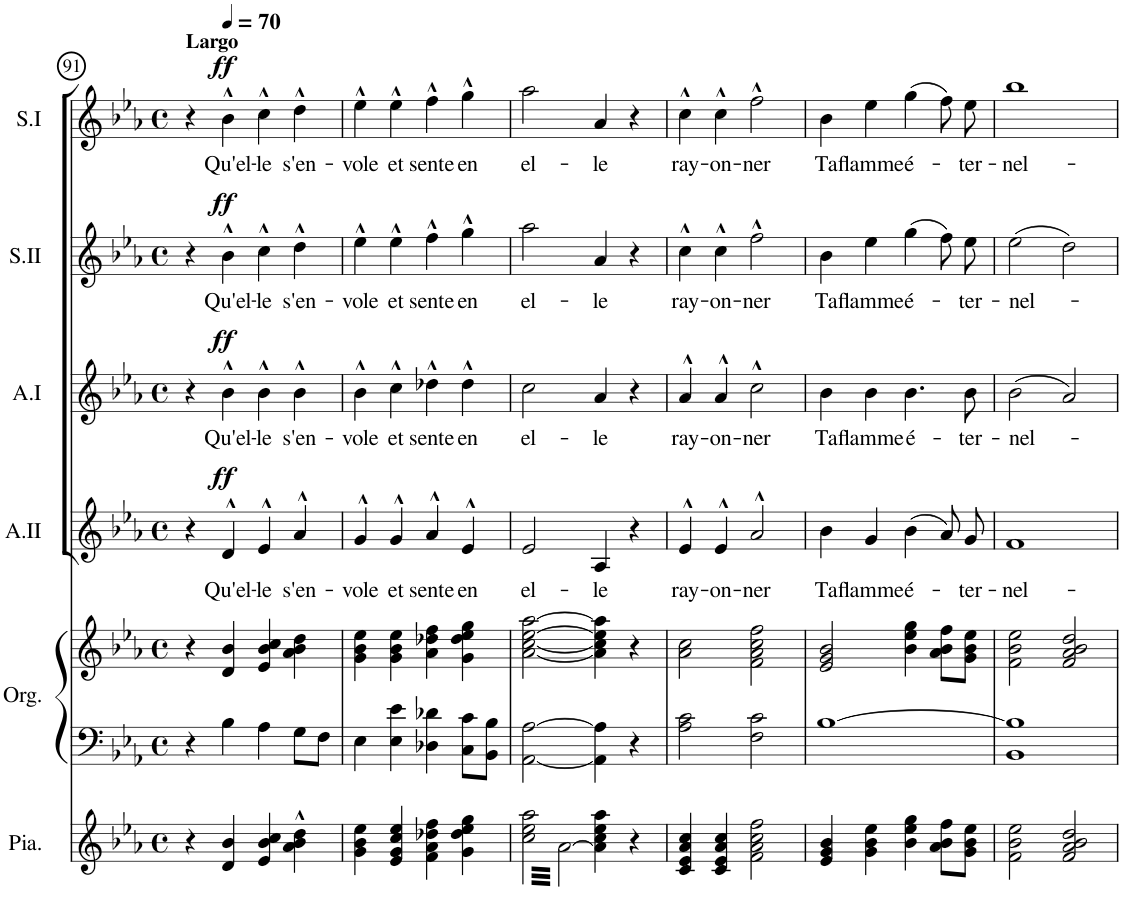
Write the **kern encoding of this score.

**kern	**kern	**kern	**kern	**text	**dynam	**kern	**text	**dynam	**kern	**text	**dynam	**kern	**text	**dynam
*part6	*part5	*part5	*part4	*part4	*part4	*part3	*part3	*part3	*part2	*part2	*part2	*part1	*part1	*part1
*staff7	*staff6	*staff5	*staff4	*staff4	*staff4	*staff3	*staff3	*staff3	*staff2	*staff2	*staff2	*staff1	*staff1	*staff1
*I"Piano	*I"Orgue	*	*I"Alto II	*	*	*I"Alto I	*	*	*I"Soprano II	*	*	*I"Soprano I	*	*
*I'Pia.	*I'Org.	*	*I'A.II	*	*	*I'A.I	*	*	*I'S.II	*	*	*I'S.I	*	*
!!LO:PB:g=z
*clefG2	*clefF4	*clefG2	*clefG2	*	*	*clefG2	*	*	*clefG2	*	*	*clefG2	*	*
*k[b-e-a-]	*k[b-e-a-]	*k[b-e-a-]	*k[b-e-a-]	*	*	*k[b-e-a-]	*	*	*k[b-e-a-]	*	*	*k[b-e-a-]	*	*
*M4/4	*M4/4	*M4/4	*M4/4	*	*	*M4/4	*	*	*M4/4	*	*	*M4/4	*	*
*met(c)	*met(c)	*met(c)	*met(c)	*	*	*met(c)	*	*	*met(c)	*	*	*met(c)	*	*
=91	=91	=91	=91	=91	=91	=91	=91	=91	=91	=91	=91	=91	=91	=91
!	!	!	!	!	!	!	!	!	!	!	!	!LO:TX:a:B:t=Largo	!	!
4r	4r	4r	4r	.	.	4r	.	.	4r	.	.	4r	.	.
*	*	*	*	*	*	*	*	*	*	*	*	*MM70	*	*
!	!	!	!	!LO:LY:b	!LO:DY:a	!	!LO:LY:b	!LO:DY:a	!	!LO:LY:b	!LO:DY:a	!	!LO:LY:b	!LO:DY:a
4d/ 4b-/	4B-\	4d/ 4b-/	4d^^/	Qu'el-	ff	4b-^^\	Qu'el-	ff	4b-^^\	Qu'el-	ff	4b-^^\	Qu'el-	ff
!	!	!	!	!LO:LY:b	!	!	!LO:LY:b	!	!	!LO:LY:b	!	!	!LO:LY:b	!
4e-/ 4b-/ 4cc/	4A-\	4e-/ 4b-/ 4cc/	4e-^^/	-le	.	4b-^^\	-le	.	4cc^^\	-le	.	4cc^^\	-le	.
!	!	!	!	!LO:LY:b	!	!	!LO:LY:b	!	!	!LO:LY:b	!	!	!LO:LY:b	!
4a-\^^ 4b-\^^ 4dd\^^	8G\L	4a-\ 4b-\ 4dd\	4a-^^/	s'en-	.	4b-^^\	s'en-	.	4dd^^\	s'en-	.	4dd^^\	s'en-	.
.	8F\J	.	.	.	.	.	.	.	.	.	.	.	.	.
=92	=92	=92	=92	=92	=92	=92	=92	=92	=92	=92	=92	=92	=92	=92
!	!	!	!	!LO:LY:b	!	!	!LO:LY:b	!	!	!LO:LY:b	!	!	!LO:LY:b	!
4g\ 4b-\ 4ee-\	4E-\	4g\ 4b-\ 4ee-\	4g^^/	-vole	.	4b-^^\	-vole	.	4ee-^^\	-vole	.	4ee-^^\	-vole	.
!	!	!	!	!LO:LY:b	!	!	!LO:LY:b	!	!	!LO:LY:b	!	!	!LO:LY:b	!
4e-/ 4g/ 4cc/ 4ee-/	4E-\ 4e-\	4g\ 4b-\ 4ee-\	4g^^/	et	.	4cc^^\	et	.	4ee-^^\	et	.	4ee-^^\	et	.
!	!	!	!	!LO:LY:b	!	!	!LO:LY:b	!	!	!LO:LY:b	!	!	!LO:LY:b	!
4f\ 4a-\ 4dd-X\ 4ff\	4D-X\ 4d-X\	4a-\ 4dd-X\ 4ff\	4a-^^/	sente	.	4dd-X^^\	sente	.	4ff^^\	sente	.	4ff^^\	sente	.
!	!	!	!	!LO:LY:b	!	!	!LO:LY:b	!	!	!LO:LY:b	!	!	!LO:LY:b	!
4g\ 4dd-\ 4ee-\ 4gg\	8C\ 8c\L	4g\ 4dd-\ 4ee-\ 4gg\	4e-^^/	en	.	4dd-^^\	en	.	4gg^^\	en	.	4gg^^\	en	.
.	8BB-\ 8B-\J	.	.	.	.	.	.	.	.	.	.	.	.	.
=93	=93	=93	=93	=93	=93	=93	=93	=93	=93	=93	=93	=93	=93	=93
!	!	!	!	!LO:LY:b	!	!	!LO:LY:b	!	!	!LO:LY:b	!	!	!LO:LY:b	!
*tremolo	*	*	*	*	*	*	*	*	*	*	*	*	*	*
64cc\ 64ee-\ 64aa-\LLLL	[2AA-\ [2A-\	[2a-\ [2cc\ [2ee-\ [2aa-\	2e-/	el-	.	2cc\	el-	.	2aa-\	el-	.	2aa-\	el-	.
[64a-\	.	.	.	.	.	.	.	.	.	.	.	.	.	.
64cc\ 64ee-\ 64aa-\	.	.	.	.	.	.	.	.	.	.	.	.	.	.
[64a-\	.	.	.	.	.	.	.	.	.	.	.	.	.	.
64cc\ 64ee-\ 64aa-\	.	.	.	.	.	.	.	.	.	.	.	.	.	.
[64a-\	.	.	.	.	.	.	.	.	.	.	.	.	.	.
64cc\ 64ee-\ 64aa-\	.	.	.	.	.	.	.	.	.	.	.	.	.	.
[64a-\	.	.	.	.	.	.	.	.	.	.	.	.	.	.
64cc\ 64ee-\ 64aa-\	.	.	.	.	.	.	.	.	.	.	.	.	.	.
[64a-\	.	.	.	.	.	.	.	.	.	.	.	.	.	.
64cc\ 64ee-\ 64aa-\	.	.	.	.	.	.	.	.	.	.	.	.	.	.
[64a-\	.	.	.	.	.	.	.	.	.	.	.	.	.	.
64cc\ 64ee-\ 64aa-\	.	.	.	.	.	.	.	.	.	.	.	.	.	.
[64a-\	.	.	.	.	.	.	.	.	.	.	.	.	.	.
64cc\ 64ee-\ 64aa-\	.	.	.	.	.	.	.	.	.	.	.	.	.	.
[64a-\	.	.	.	.	.	.	.	.	.	.	.	.	.	.
64cc\ 64ee-\ 64aa-\	.	.	.	.	.	.	.	.	.	.	.	.	.	.
[64a-\	.	.	.	.	.	.	.	.	.	.	.	.	.	.
64cc\ 64ee-\ 64aa-\	.	.	.	.	.	.	.	.	.	.	.	.	.	.
[64a-\	.	.	.	.	.	.	.	.	.	.	.	.	.	.
64cc\ 64ee-\ 64aa-\	.	.	.	.	.	.	.	.	.	.	.	.	.	.
[64a-\	.	.	.	.	.	.	.	.	.	.	.	.	.	.
64cc\ 64ee-\ 64aa-\	.	.	.	.	.	.	.	.	.	.	.	.	.	.
[64a-\	.	.	.	.	.	.	.	.	.	.	.	.	.	.
64cc\ 64ee-\ 64aa-\	.	.	.	.	.	.	.	.	.	.	.	.	.	.
[64a-\	.	.	.	.	.	.	.	.	.	.	.	.	.	.
64cc\ 64ee-\ 64aa-\	.	.	.	.	.	.	.	.	.	.	.	.	.	.
[64a-\	.	.	.	.	.	.	.	.	.	.	.	.	.	.
64cc\ 64ee-\ 64aa-\	.	.	.	.	.	.	.	.	.	.	.	.	.	.
[64a-\	.	.	.	.	.	.	.	.	.	.	.	.	.	.
64cc\ 64ee-\ 64aa-\	.	.	.	.	.	.	.	.	.	.	.	.	.	.
64a-\JJJJ	.	.	.	.	.	.	.	.	.	.	.	.	.	.
*Xtremolo	*	*	*	*	*	*	*	*	*	*	*	*	*	*
!	!	!	!	!LO:LY:b	!	!	!LO:LY:b	!	!	!LO:LY:b	!	!	!LO:LY:b	!
4a-\] 4cc\ 4ee-\ 4aa-\	4AA-\] 4A-\]	4a-\] 4cc\] 4ee-\] 4aa-\]	4A-/	-le	.	4a-/	-le	.	4a-/	-le	.	4a-/	-le	.
.	.	.	.	.	.	.	.	.	.	.	.	.	.	.
.	.	.	.	.	.	.	.	.	.	.	.	.	.	.
.	.	.	.	.	.	.	.	.	.	.	.	.	.	.
.	.	.	.	.	.	.	.	.	.	.	.	.	.	.
.	.	.	.	.	.	.	.	.	.	.	.	.	.	.
.	.	.	.	.	.	.	.	.	.	.	.	.	.	.
.	.	.	.	.	.	.	.	.	.	.	.	.	.	.
.	.	.	.	.	.	.	.	.	.	.	.	.	.	.
.	.	.	.	.	.	.	.	.	.	.	.	.	.	.
.	.	.	.	.	.	.	.	.	.	.	.	.	.	.
.	.	.	.	.	.	.	.	.	.	.	.	.	.	.
.	.	.	.	.	.	.	.	.	.	.	.	.	.	.
.	.	.	.	.	.	.	.	.	.	.	.	.	.	.
.	.	.	.	.	.	.	.	.	.	.	.	.	.	.
.	.	.	.	.	.	.	.	.	.	.	.	.	.	.
4r	4r	4r	4r	.	.	4r	.	.	4r	.	.	4r	.	.
=94	=94	=94	=94	=94	=94	=94	=94	=94	=94	=94	=94	=94	=94	=94
!	!	!	!	!LO:LY:b	!	!	!LO:LY:b	!	!	!LO:LY:b	!	!	!LO:LY:b	!
4c/ 4e-/ 4a-/ 4cc/	2A-\ 2c\	2a-\ 2cc\	4e-^^/	ray-	.	4a-^^/	ray-	.	4cc^^\	ray-	.	4cc^^\	ray-	.
!	!	!	!	!LO:LY:b	!	!	!LO:LY:b	!	!	!LO:LY:b	!	!	!LO:LY:b	!
4c/ 4e-/ 4a-/ 4cc/	.	.	4e-^^/	-on-	.	4a-^^/	-on-	.	4cc^^\	-on-	.	4cc^^\	-on-	.
!	!	!	!	!LO:LY:b	!	!	!LO:LY:b	!	!	!LO:LY:b	!	!	!LO:LY:b	!
2f\ 2a-\ 2cc\ 2ff\	2F\ 2c\	2f\ 2a-\ 2cc\ 2ff\	2a-^^/	-ner	.	2cc^^\	-ner	.	2ff^^\	-ner	.	2ff^^\	-ner	.
=95	=95	=95	=95	=95	=95	=95	=95	=95	=95	=95	=95	=95	=95	=95
!	!	!	!	!LO:LY:b	!	!	!LO:LY:b	!	!	!LO:LY:b	!	!	!LO:LY:b	!
4e-/ 4g/ 4b-/	[1B-	2e-/ 2g/ 2b-/	4b-\	Ta	.	4b-\	Ta	.	4b-\	Ta	.	4b-\	Ta	.
!	!	!	!	!LO:LY:b	!	!	!LO:LY:b	!	!	!LO:LY:b	!	!	!LO:LY:b	!
4g\ 4b-\ 4ee-\	.	.	4g/	flamme	.	4b-\	flamme	.	4ee-\	flamme	.	4ee-\	flamme	.
!	!	!	!	!LO:LY:b	!	!	!LO:LY:b	!	!	!LO:LY:b	!	!	!LO:LY:b	!
4b-\ 4ee-\ 4gg\	.	4b-\ 4ee-\ 4gg\	(4b-\	é-	.	4.b-\	é-	.	(4gg\	é-	.	(4gg\	é-	.
8a-\ 8b-\ 8ff\L	.	8a-\ 8b-\ 8ff\L	8a-/L)	.	.	.	.	.	8ff\L)	.	.	8ff\L)	.	.
!	!	!	!	!LO:LY:b	!	!	!LO:LY:b	!	!	!LO:LY:b	!	!	!LO:LY:b	!
8g\ 8b-\ 8ee-\J	.	8g\ 8b-\ 8ee-\J	8g/J	-ter-	.	8b-\	-ter-	.	8ee-\J	-ter-	.	8ee-\J	-ter-	.
=96	=96	=96	=96	=96	=96	=96	=96	=96	=96	=96	=96	=96	=96	=96
!	!	!	!	!LO:LY:b	!	!	!LO:LY:b	!	!	!LO:LY:b	!	!	!LO:LY:b	!
2f\ 2b-\ 2ee-\	1BB- 1B-]	2f\ 2b-\ 2ee-\	1f	-nel-	.	(2b-\	-nel-	.	(2ee-\	-nel-	.	1bb-	-nel-	.
2f/ 2a-/ 2b-/ 2dd/	.	2f/ 2a-/ 2b-/ 2dd/	.	.	.	2a-/)	.	.	2dd\)	.	.	.	.	.
=	=	=	=	=	=	=	=	=	=	=	=	=	=	=
*-	*-	*-	*-	*-	*-	*-	*-	*-	*-	*-	*-	*-	*-	*-
